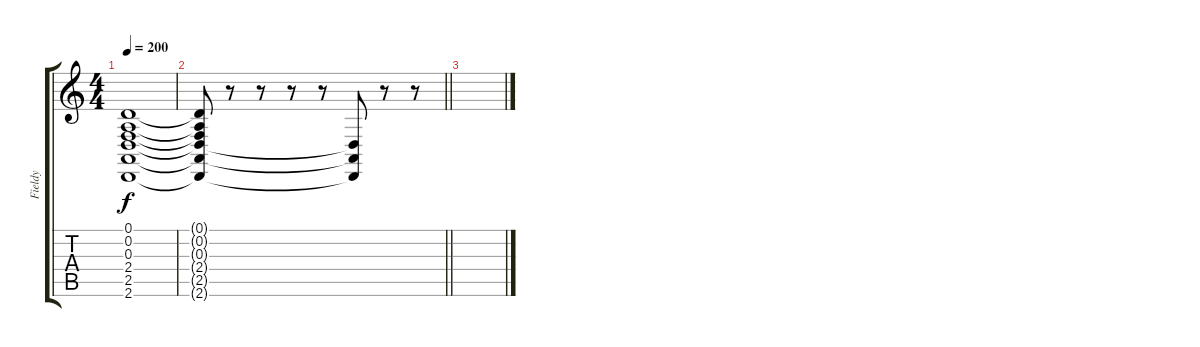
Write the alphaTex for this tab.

\track ("Fieldy" "Fieldy") {instrument electricgrandpiano}
\staff {score tabs}
\tuning (D4 A3 F3 C3 G2 C2) {hide}
\ts (4 4)
\tempo 200
\clef g2
\ks c
(0.1{t} 0.2{t} 0.3{t} 2.4{t} 2.5{t} 2.6{t}).1{dy f} |
\barLineRight lightlight
(0.1{t} 0.2{t} 0.3{t} 2.4{t} 2.5{t} 2.6{t}).8 r.8 r.8 r.8 r.8 (2.4{t} 2.5{t} 2.6{t}).8 r.8 r.8 |
\section ("" "")
